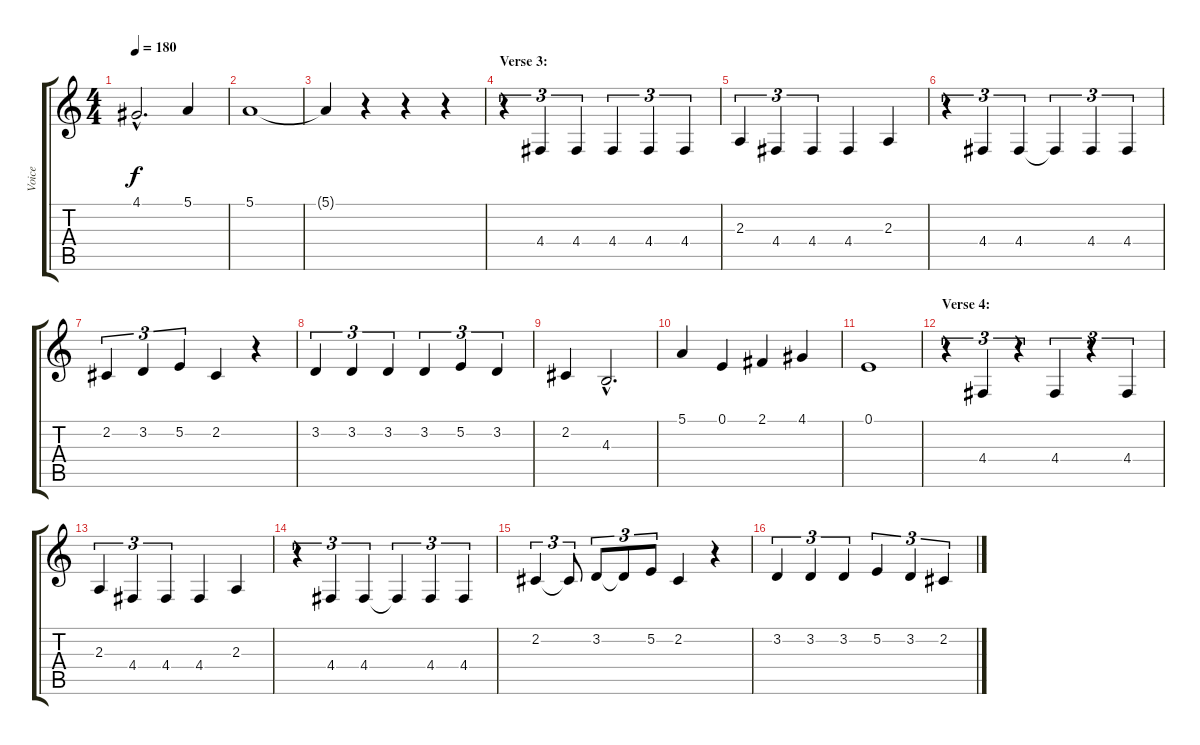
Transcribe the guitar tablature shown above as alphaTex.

\track ("Voice" "Voice") {instrument cello}
\staff {score tabs}
\tuning (E4 B3 G3 D3 A2 E2) {hide}
\ts (4 4)
\tempo 180
\clef g2
\ks c
4.1{hac}.2{d dy f} 5.1.4 |
5.1.1 |
5.1{t}.4 r.4 r.4 r.4 |
\section ("" "Verse 3:")
r.4{tu (3 2)} 4.4.4{tu (3 2)} 4.4.4{tu (3 2)} 4.4.4{tu (3 2)} 4.4.4{tu (3 2)} 4.4.4{tu (3 2)} |
2.3.4{tu (3 2)} 4.4.4{tu (3 2)} 4.4.4{tu (3 2)} 4.4.4 2.3.4 |
r.4{tu (3 2)} 4.4.4{tu (3 2)} 4.4.4{tu (3 2)} 4.4{t}.4{tu (3 2)} 4.4.4{tu (3 2)} 4.4.4{tu (3 2)} |
2.2.4{tu (3 2)} 3.2.4{tu (3 2)} 5.2.4{tu (3 2)} 2.2.4 r.4 |
3.2.4{tu (3 2)} 3.2.4{tu (3 2)} 3.2.4{tu (3 2)} 3.2.4{tu (3 2)} 5.2.4{tu (3 2)} 3.2.4{tu (3 2)} |
2.2.4 4.3{hac}.2{d} |
5.1.4 0.1.4 2.1.4 4.1.4 |
0.1.1 |
\section ("" "Verse 4:")
r.4{tu (3 2)} 4.4.4{tu (3 2)} r.4{tu (3 2)} 4.4.4{tu (3 2)} r.4{tu (3 2)} 4.4.4{tu (3 2)} |
2.3.4{tu (3 2)} 4.4.4{tu (3 2)} 4.4.4{tu (3 2)} 4.4.4 2.3.4 |
r.4{tu (3 2)} 4.4.4{tu (3 2)} 4.4.4{tu (3 2)} 4.4{t}.4{tu (3 2)} 4.4.4{tu (3 2)} 4.4.4{tu (3 2)} |
2.2.4{tu (3 2)} 2.2{t}.8{tu (3 2)} 3.2.8{tu (3 2)} 3.2{t}.8{tu (3 2)} 5.2.8{tu (3 2)} 2.2.4 r.4 |
3.2.4{tu (3 2)} 3.2.4{tu (3 2)} 3.2.4{tu (3 2)} 5.2.4{tu (3 2)} 3.2.4{tu (3 2)} 2.2.4{tu (3 2)}
